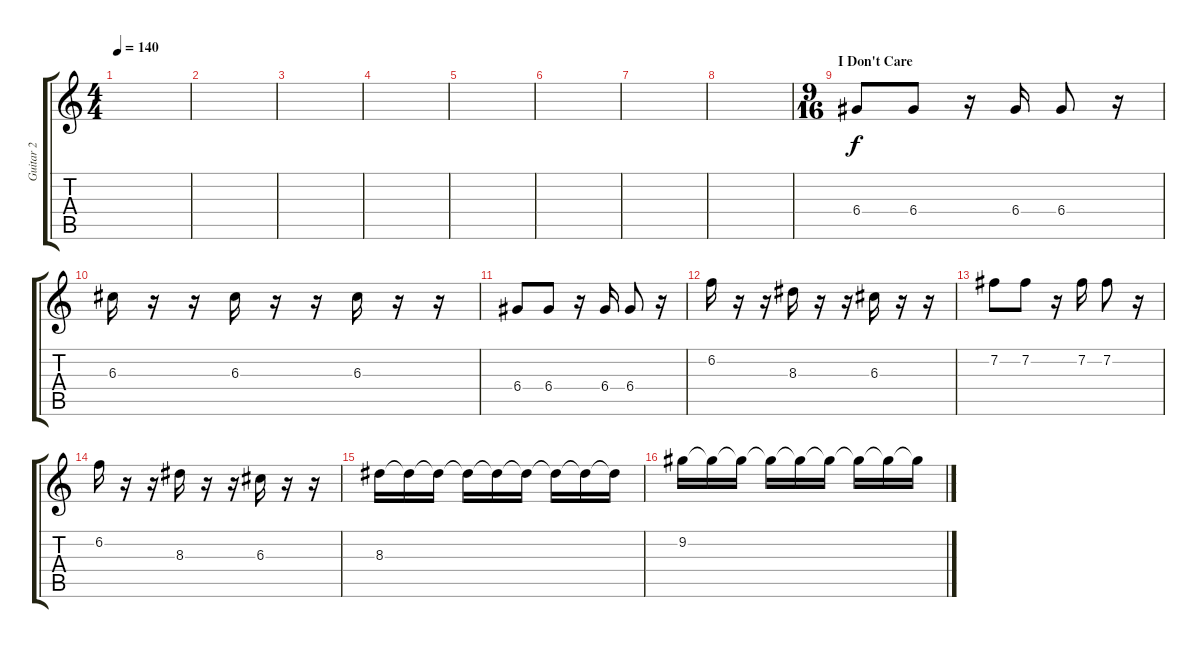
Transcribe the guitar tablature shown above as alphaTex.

\track ("Guitar 2" "Guitar 2") {instrument distortionguitar}
\staff {score tabs}
\tuning (E4 B3 G3 D3 A2 E2) {hide}
\ts (4 4)
\tempo 140
\clef g2
\ks c
|
|
|
|
|
|
|
|
\ts (9 16)
\section ("" "I Don't Care")
6.4.8 6.4.8 r.16 6.4.16 6.4.8 r.16 |
6.3.16 r.16 r.16 6.3.16 r.16 r.16 6.3.16 r.16 r.16 |
6.4.8 6.4.8 r.16 6.4.16 6.4.8 r.16 |
6.2.16 r.16 r.16 8.3.16 r.16 r.16 6.3.16 r.16 r.16 |
7.2.8 7.2.8 r.16 7.2.16 7.2.8 r.16 |
6.2.16 r.16 r.16 8.3.16 r.16 r.16 6.3.16 r.16 r.16 |
8.3.16 8.3{t}.16 8.3{t}.16 8.3{t}.16 8.3{t}.16 8.3{t}.16 8.3{t}.16 8.3{t}.16 8.3{t}.16 |
9.2.16 9.2{t}.16 9.2{t}.16 9.2{t}.16 9.2{t}.16 9.2{t}.16 9.2{t}.16 9.2{t}.16 9.2{t}.16
